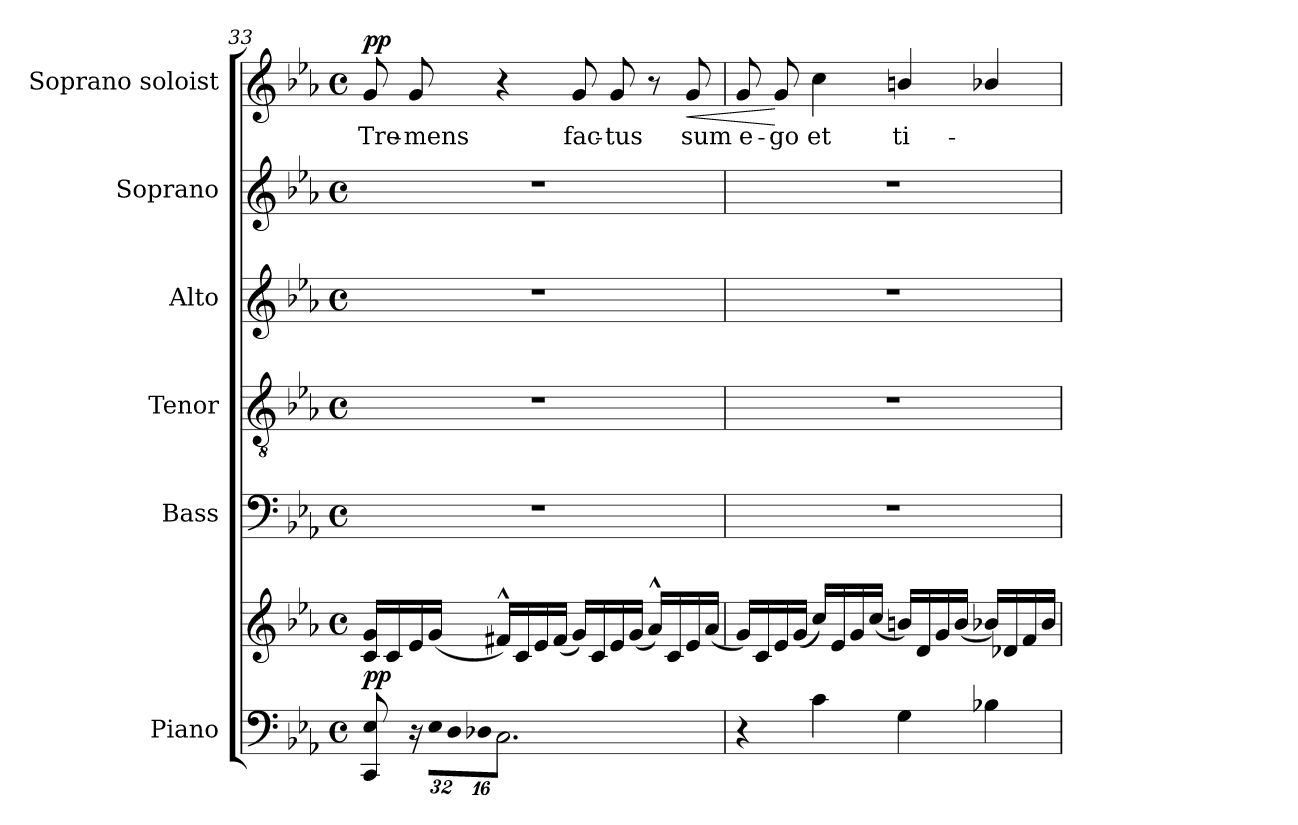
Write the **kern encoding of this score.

**kern	**kern	**dynam	**kern	**kern	**kern	**kern	**kern	**text	**dynam
*part6	*part6	*part6	*part5	*part4	*part3	*part2	*part1	*part1	*part1
*staff7	*staff6	*staff6/7	*staff5	*staff4	*staff3	*staff2	*staff1	*staff1	*staff1
*I"Piano	*	*	*I"Bass	*I"Tenor	*I"Alto	*I"Soprano	*I"Soprano soloist	*	*
*I'Pno.	*	*	*I'B.	*I'T.	*I'A.	*I'S.	*I'S.	*	*
*clefF4	*clefG2	*	*clefF4	*clefGv2	*clefG2	*clefG2	*clefG2	*	*
*	*	*	*	*ITrd7c12	*	*	*	*	*
*k[b-e-a-]	*k[b-e-a-]	*	*k[b-e-a-]	*k[b-e-a-]	*k[b-e-a-]	*k[b-e-a-]	*k[b-e-a-]	*	*
*E-:	*E-:	*	*E-:	*E-:	*E-:	*E-:	*E-:	*	*
*M4/4	*M4/4	*	*M4/4	*M4/4	*M4/4	*M4/4	*M4/4	*	*
*met(c)	*met(c)	*	*met(c)	*met(c)	*met(c)	*met(c)	*met(c)	*	*
=33	=33	=33	=33	=33	=33	=33	=33	=33	=33
!	!	!	!	!	!	!	!	!LO:LY:b:color=#000000	!
8CCi/ 8E-i	16ci/ 16giLL	pp	1r	1r	1r	1r	8gi/	Tre-	pp
.	16ci/	.	.	.	.	.	.	.	.
!	!	!	!	!	!	!	!	!LO:LY:b:color=#000000	!
16r	16e-i/	.	.	.	.	.	8gi/	-mens	.
*Xbrackettup	*	*	*	*	*	*	*	*	*
!LO:N:vis=32	!	!	!	!	!	!	!	!	!
1024%21E-i\LLL	(16gi/JJ	.	.	.	.	.	.	.	.
!LO:N:vis=32	!	!	!	!	!	!	!	!	!
1024%21Di\	.	.	.	.	.	.	.	.	.
!LO:N:vis=32	!	!	!	!	!	!	!	!	!
512%11D-Xi\JJJ	.	.	.	.	.	.	.	.	.
2.Ci/	16f#X^^i/LL)	.	.	.	.	.	4r	.	.
.	16ci/	.	.	.	.	.	.	.	.
.	16e-i/	.	.	.	.	.	.	.	.
.	(16f#i/JJ	.	.	.	.	.	.	.	.
!	!	!	!	!	!	!	!	!LO:LY:b:color=#000000	!
.	16gi/LL)	.	.	.	.	.	8gi/	fac-	.
.	16ci/	.	.	.	.	.	.	.	.
!	!	!	!	!	!	!	!	!LO:LY:b:color=#000000	!
.	16e-i/	.	.	.	.	.	8gi/	-tus	.
.	(16gi/JJ	.	.	.	.	.	.	.	.
.	16a-^^i/LL)	.	.	.	.	.	8r	.	.
.	16ci/	.	.	.	.	.	.	.	.
!	!	!	!	!	!	!	!	!LO:LY:b:color=#000000	!LO:HP:b
.	16e-i/	.	.	.	.	.	8gi/	sum	<
.	(16a-i/JJ	.	.	.	.	.	.	.	.
=34	=34	=34	=34	=34	=34	=34	=34	=34	=34
!	!	!	!	!	!	!	!	!LO:LY:b:color=#000000	!
4r	16gi/LL)	.	1r	1r	1r	1r	8gi/	e-	.
.	16ci/	.	.	.	.	.	.	.	.
!	!	!	!	!	!	!	!	!LO:LY:b:color=#000000	!
.	16e-i/	.	.	.	.	.	8gi/	-go	[
.	(16gi/JJ	.	.	.	.	.	.	.	.
!	!	!	!	!	!	!	!	!LO:LY:b:color=#000000	!
4ci\	16cci/LL)	.	.	.	.	.	4cci\	et	.
.	16e-i/	.	.	.	.	.	.	.	.
.	16gi/	.	.	.	.	.	.	.	.
.	(16cci/JJ	.	.	.	.	.	.	.	.
!	!	!	!	!	!	!	!	!LO:LY:b:color=#000000	!
4Gi\	16bni/LL)	.	.	.	.	.	4bni/	ti-	.
.	16di/	.	.	.	.	.	.	.	.
.	16gi/	.	.	.	.	.	.	.	.
.	(16bi/JJ	.	.	.	.	.	.	.	.
4B-Xi\	16b-Xi/LL)	.	.	.	.	.	4b-Xi/	.	.
.	16d-Xi/	.	.	.	.	.	.	.	.
.	16fi/	.	.	.	.	.	.	.	.
.	16b-i/JJ	.	.	.	.	.	.	.	.
=	=	=	=	=	=	=	=	=	=
*-	*-	*-	*-	*-	*-	*-	*-	*-	*-
